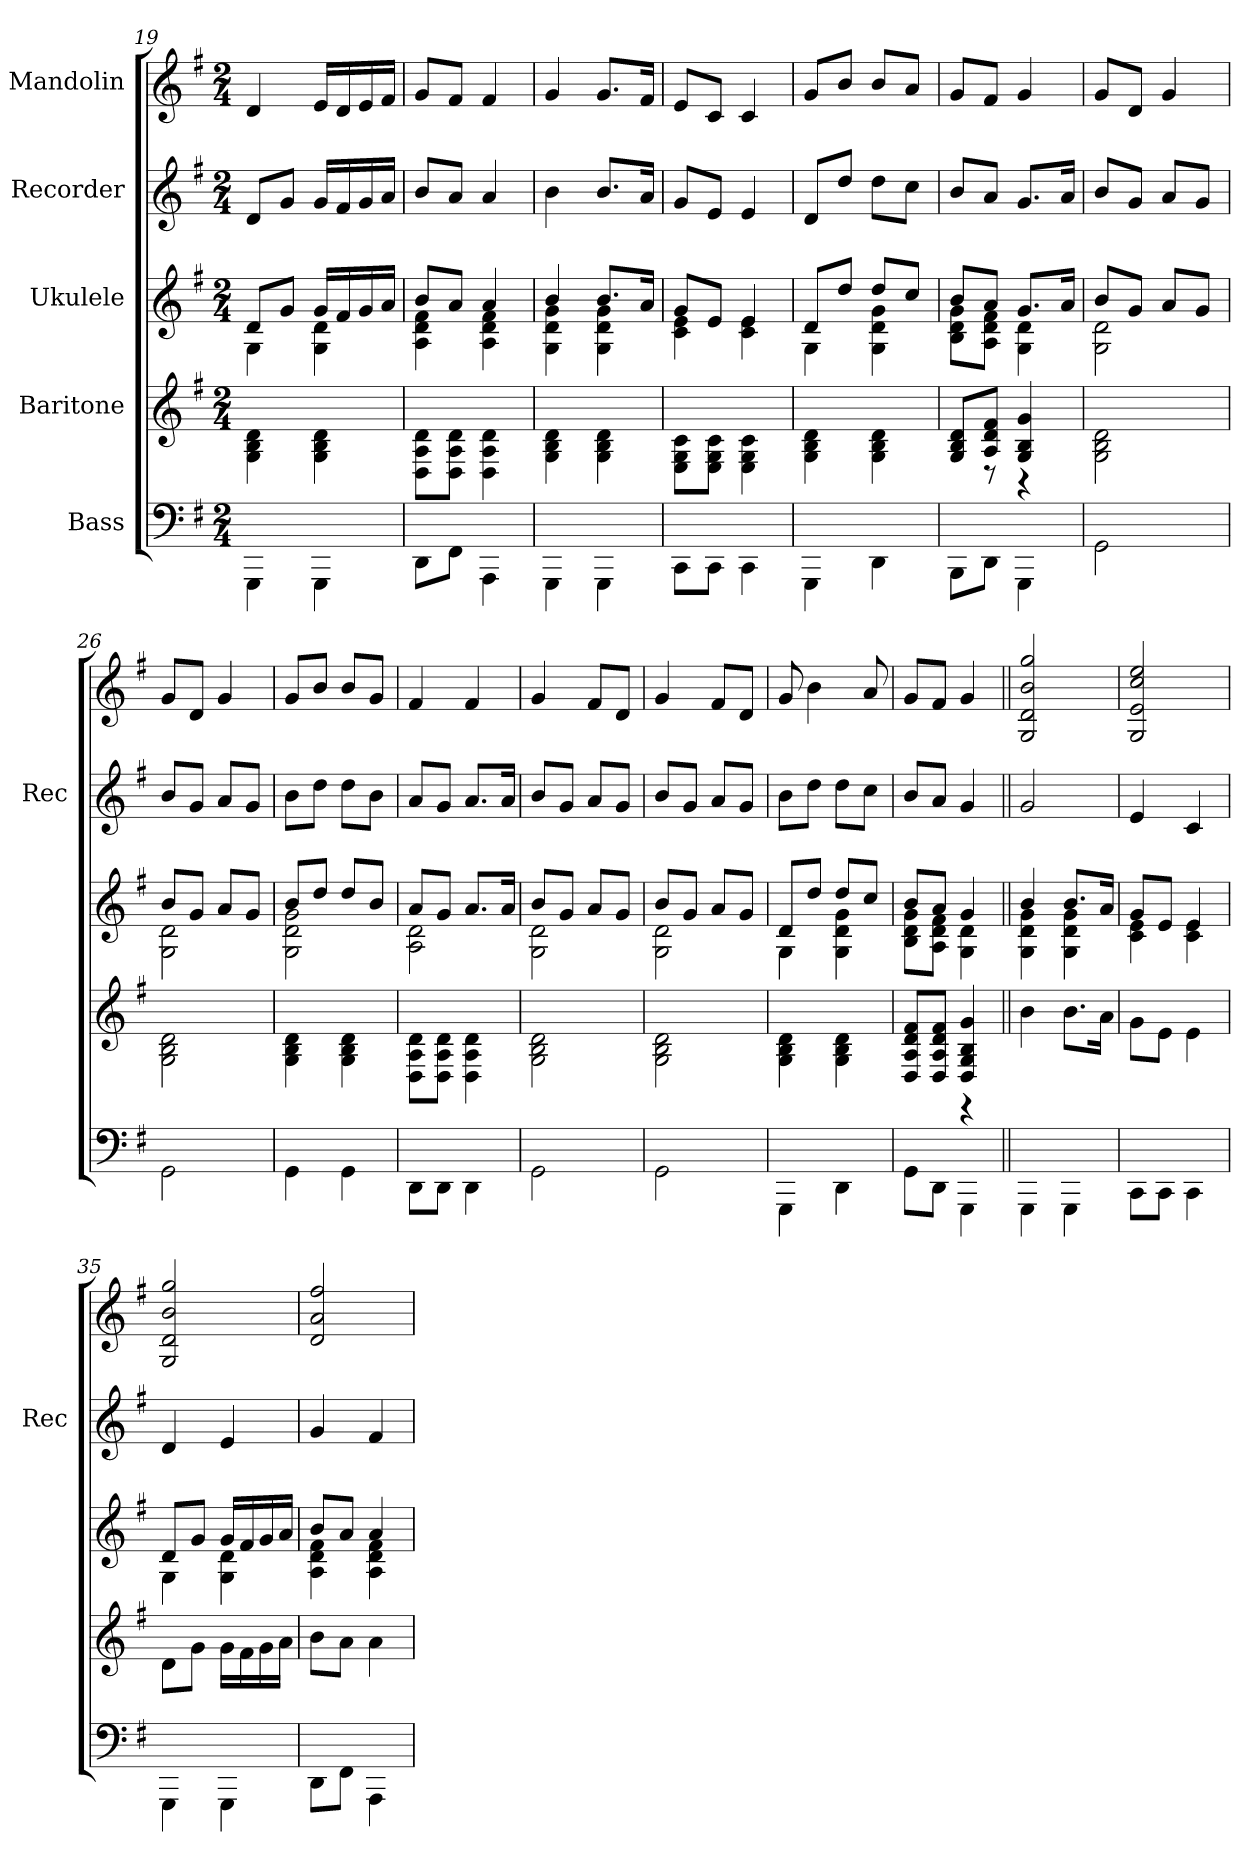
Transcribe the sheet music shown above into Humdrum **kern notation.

**kern	**kern	**kern	**kern	**kern
*part5	*part4	*part3	*part2	*part1
*staff5	*staff4	*staff3	*staff2	*staff1
*I"Bass	*I"Baritone	*I"Ukulele	*I"Recorder	*I"Mandolin
*	*	*	*I'Rec	*
*	*	*	*clefG2	*clefG2
*k[f#]	*k[f#]	*k[f#]	*k[f#]	*k[f#]
*G:	*G:	*G:	*G:	*G:
*M2/4	*M2/4	*M2/4	*M2/4	*M2/4
=19	=19	=19	=19	=19
*	*	*^	*	*
4GGGi\	4G\ 4B\ 4d\	8dj/L	4Gj\	8dZ/L	4dV/
.	.	8gj/J	.	8gZ/J	.
4GGGi\	4G\ 4B\ 4d\	16gj/LL	4Gj\ 4dj\	16gZ/LL	16eV/LL
.	.	16f#j/	.	16f#Z/	16dV/
.	.	16gj/	.	16gZ/	16eV/
.	.	16aj/JJ	.	16aZ/JJ	16f#V/JJ
=20	=20	=20	=20	=20	=20
8DDi\L	8D\ 8A\ 8d\L	8bj/L	4Aj\ 4dj\ 4f#j\	8bZ/L	8gV/L
8FF#i\J	8D\ 8A\ 8d\J	8aj/J	.	8aZ/J	8f#V/J
4AAAi\	4D\ 4A\ 4d\	4aj/	4Aj\ 4dj\ 4f#j\	4aZ/	4f#V/
=21	=21	=21	=21	=21	=21
4GGGi\	4G\ 4B\ 4d\	4bj/	4Gj\ 4dj\ 4gj\	4bZ\	4gV/
4GGGi\	4G\ 4B\ 4d\	8.bj/L	4Gj\ 4dj\ 4gj\	8.bZ/L	8.gV/L
.	.	16aj/Jk	.	16aZ/Jk	16f#V/Jk
=22	=22	=22	=22	=22	=22
8CCi\L	8E\ 8G\ 8c\L	8gj/L	4cj\ 4ej\	8gZ/L	8eV/L
8CCi\J	8E\ 8G\ 8c\J	8ej/J	.	8eZ/J	8cV/J
4CCi\	4E\ 4G\ 4c\	4ej/	4cj\ 4ej\	4eZ/	4cV/
=23	=23	=23	=23	=23	=23
4GGGi\	4G\ 4B\ 4d\	8dj/L	4Gj\	8dZ/L	8gV/L
.	.	8ddj/J	.	8ddZ/J	8bV/J
4DDi\	4G\ 4B\ 4d\	8ddj/L	4Gj\ 4dj\ 4gj\	8ddZ\L	8bV/L
.	.	8ccj/J	.	8ccZ\J	8aV/J
=24	=24	=24	=24	=24	=24
*	*^	*	*	*	*
8BBBi\L	8G/ 8B/ 8d/L	8ryy	8bj/L	8Bj\ 8dj\ 8gj\L	8bZ/L	8gV/L
8DDi\J	8A/ 8d/ 8f#/J	8r	8aj/J	8Aj\ 8dj\ 8f#j\J	8aZ/J	8f#V/J
4GGGi\	4G/ 4B/ 4g/	4r	8.gj/L	4Gj\ 4dj\	8.gZ/L	4gV/
.	.	.	16aj/Jk	.	16aZ/Jk	.
*	*v	*v	*	*	*	*
!!LO:PB:g=z
=25	=25	=25	=25	=25	=25
2GGi\	2G\ 2B\ 2d\	8bj/L	2Gj\ 2dj\	8bZ/L	8gV/L
.	.	8gj/J	.	8gZ/J	8dV/J
.	.	8aj/L	.	8aZ/L	4gV/
.	.	8gj/J	.	8gZ/J	.
=26	=26	=26	=26	=26	=26
2GGi\	2G\ 2B\ 2d\	8bj/L	2Gj\ 2dj\	8bZ/L	8gV/L
.	.	8gj/J	.	8gZ/J	8dV/J
.	.	8aj/L	.	8aZ/L	4gV/
.	.	8gj/J	.	8gZ/J	.
=27	=27	=27	=27	=27	=27
4GGi\	4G\ 4B\ 4d\	8bj/L	2Gj\ 2dj\ 2gj\	8bZ\L	8gV/L
.	.	8ddj/J	.	8ddZ\J	8bV/J
4GGi\	4G\ 4B\ 4d\	8ddj/L	.	8ddZ\L	8bV/L
.	.	8bj/J	.	8bZ\J	8gV/J
=28	=28	=28	=28	=28	=28
8DDi\L	8D\ 8A\ 8d\L	8aj/L	2Aj\ 2dj\	8aZ/L	4f#V/
8DDi\J	8D\ 8A\ 8d\J	8gj/J	.	8gZ/J	.
4DDi\	4D\ 4A\ 4d\	8.aj/L	.	8.aZ/L	4f#V/
.	.	16aj/Jk	.	16aZ/Jk	.
=29	=29	=29	=29	=29	=29
2GGi\	2G\ 2B\ 2d\	8bj/L	2Gj\ 2dj\	8bZ/L	4gV/
.	.	8gj/J	.	8gZ/J	.
.	.	8aj/L	.	8aZ/L	8f#V/L
.	.	8gj/J	.	8gZ/J	8dV/J
=30	=30	=30	=30	=30	=30
2GGi\	2G\ 2B\ 2d\	8bj/L	2Gj\ 2dj\	8bZ/L	4gV/
.	.	8gj/J	.	8gZ/J	.
.	.	8aj/L	.	8aZ/L	8f#V/L
.	.	8gj/J	.	8gZ/J	8dV/J
=31	=31	=31	=31	=31	=31
4GGGi\	4G\ 4B\ 4d\	8dj/L	4Gj\	8bZ\L	8gV/
.	.	8ddj/J	.	8ddZ\J	4bV\
4DDi\	4G\ 4B\ 4d\	8ddj/L	4Gj\ 4dj\ 4gj\	8ddZ\L	.
.	.	8ccj/J	.	8ccZ\J	8aV/
=32	=32	=32	=32	=32	=32
*	*^	*	*	*	*
8GGi\L	8D/ 8A/ 8d/ 8f#/L	4ryy	8bj/L	8Bj\ 8dj\ 8gj\L	8bZ/L	8gV/L
8DDi\J	8D/ 8A/ 8d/ 8f#/J	.	8aj/J	8Aj\ 8dj\ 8f#j\J	8aZ/J	8f#V/J
4GGGi\	4D/ 4G/ 4B/ 4g/	4r	4gj/	4Gj\ 4dj\	4gZ/	4gV/
*	*v	*v	*	*	*	*
!!LO:LB:g=z
=33||	=33||	=33||	=33||	=33||	=33||
4GGGi\	4b\	4bj/	4Gj\ 4dj\ 4gj\	2gZ/	2GV/ 2dV/ 2bV/ 2ggV/
4GGGi\	8.b\L	8.bj/L	4Gj\ 4dj\ 4gj\	.	.
.	16a\Jk	16aj/Jk	.	.	.
=34	=34	=34	=34	=34	=34
8CCi\L	8g\L	8gj/L	4cj\ 4ej\	4eZ/	2GV/ 2eV/ 2ccV/ 2eeV/
8CCi\J	8e\J	8ej/J	.	.	.
4CCi\	4e\	4ej/	4cj\ 4ej\	4cZ/	.
=35	=35	=35	=35	=35	=35
4GGGi\	8d\L	8dj/L	4Gj\	4dZ/	2GV/ 2dV/ 2bV/ 2ggV/
.	8g\J	8gj/J	.	.	.
4GGGi\	16g\LL	16gj/LL	4Gj\ 4dj\	4eZ/	.
.	16f#\	16f#j/	.	.	.
.	16g\	16gj/	.	.	.
.	16a\JJ	16aj/JJ	.	.	.
=36	=36	=36	=36	=36	=36
8DDi\L	8b\L	8bj/L	4Aj\ 4dj\ 4f#j\	4gZ/	2dV/ 2aV/ 2ff#V/
8FF#i\J	8a\J	8aj/J	.	.	.
4AAAi\	4a\	4aj/	4Aj\ 4dj\ 4f#j\	4f#Z/	.
*	*	*v	*v	*	*
=	=	=	=	=
*-	*-	*-	*-	*-
